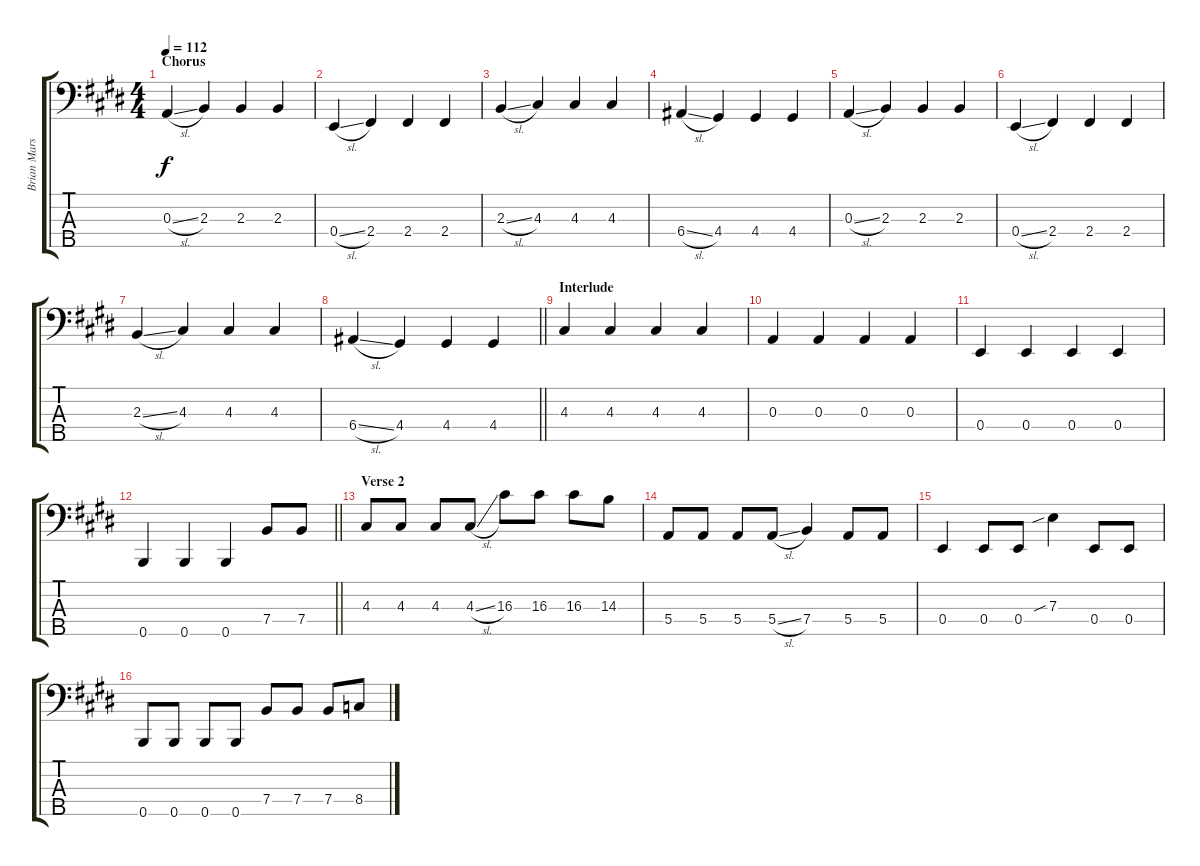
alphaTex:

\track ("Brian Marshall" "Brian Mars") {instrument electricbassfinger}
\staff {score tabs}
\tuning (G2 D2 A1 E1 B0) {hide}
\ts (4 4)
\section ("" "Chorus")
\tempo 112
\clef f4
\ks c#minor
0.3{sl}.4{dy f} 2.3.4 2.3.4 2.3.4 |
0.4{sl}.4 2.4.4 2.4.4 2.4.4 |
2.3{sl}.4 4.3.4 4.3.4 4.3.4 |
6.4{sl}.4 4.4.4 4.4.4 4.4.4 |
0.3{sl}.4 2.3.4 2.3.4 2.3.4 |
0.4{sl}.4 2.4.4 2.4.4 2.4.4 |
2.3{sl}.4 4.3.4 4.3.4 4.3.4 |
\barLineRight lightlight
6.4{sl}.4 4.4.4 4.4.4 4.4.4 |
\section ("" "Interlude")
4.3.4 4.3.4 4.3.4 4.3.4 |
0.3.4 0.3.4 0.3.4 0.3.4 |
0.4.4 0.4.4 0.4.4 0.4.4 |
\barLineRight lightlight
0.5.4 0.5.4 0.5.4 7.4.8 7.4.8 |
\section ("" "Verse 2")
4.3.8 4.3.8 4.3.8 4.3{sl}.8 16.3.8 16.3.8 16.3.8 14.3.8 |
5.4.8 5.4.8 5.4.8 5.4{sl}.8 7.4.4 5.4.8 5.4.8 |
0.4.4 0.4.8 0.4.8 7.3{sib}.4 0.4.8 0.4.8 |
0.5.8 0.5.8 0.5.8 0.5.8 7.4.8 7.4.8 7.4.8 8.4.8
